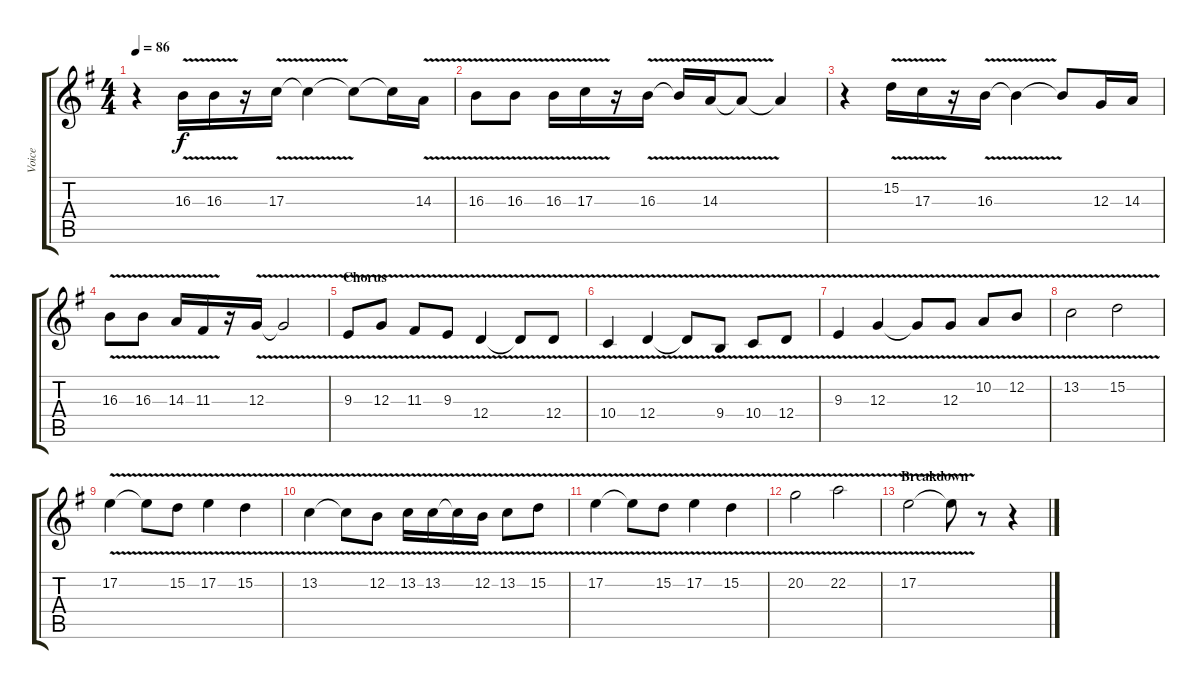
\track ("Voice" "Voice") {instrument lead2sawtooth}
\staff {score tabs}
\tuning (E4 B3 G3 D3 A2 E2) {hide}
\ts (4 4)
\tempo 86
\clef g2
\ks eminor
r.4{dy f volume 16} 16.3{v}.16 16.3{v}.16 r.16 17.3{v}.16 17.3{t}.4 17.3{t}.8 17.3{t}.16 14.3{v}.16 |
16.3{v}.8 16.3{v}.8 16.3{v}.16 17.3{v}.16 r.16 16.3{v}.16 16.3{t}.16 14.3{v}.16 14.3{t}.8 14.3{t}.4 |
r.4 15.2{v}.16 17.3{v}.16 r.16 16.3{v}.16 16.3{t}.4 16.3{t}.8 12.3.16 14.3.16 |
16.3{v}.8 16.3{v}.8 14.3{v}.16 11.3{v}.16 r.16 12.3{v}.16 12.3{t}.2 |
\section ("" "Chorus")
9.3{v}.8 12.3{v}.8 11.3{v}.8 9.3{v}.8 12.4{v}.4 12.4{t}.8 12.4{v}.8 |
10.4{v}.4 12.4{v}.4 12.4{t}.8 9.4{v}.8 10.4{v}.8 12.4{v}.8 |
9.3{v}.4 12.3{v}.4 12.3{t}.8 12.3{v}.8 10.2{v}.8 12.2{v}.8 |
13.2{v}.2 15.2{v}.2 |
17.2{v}.4 17.2{t}.8 15.2{v}.8 17.2{v}.4 15.2{v}.4 |
13.2{v}.4 13.2{t}.8 12.2{v}.8 13.2{v}.16 13.2{v}.16 13.2{t}.16 12.2{v}.16 13.2{v}.8 15.2{v}.8 |
17.2{v}.4 17.2{t}.8 15.2{v}.8 17.2{v}.4 15.2{v}.4 |
20.2{v}.2 22.2{v}.2 |
\section ("" "Breakdown")
17.2{v}.2 17.2{t}.8 r.8 r.4
